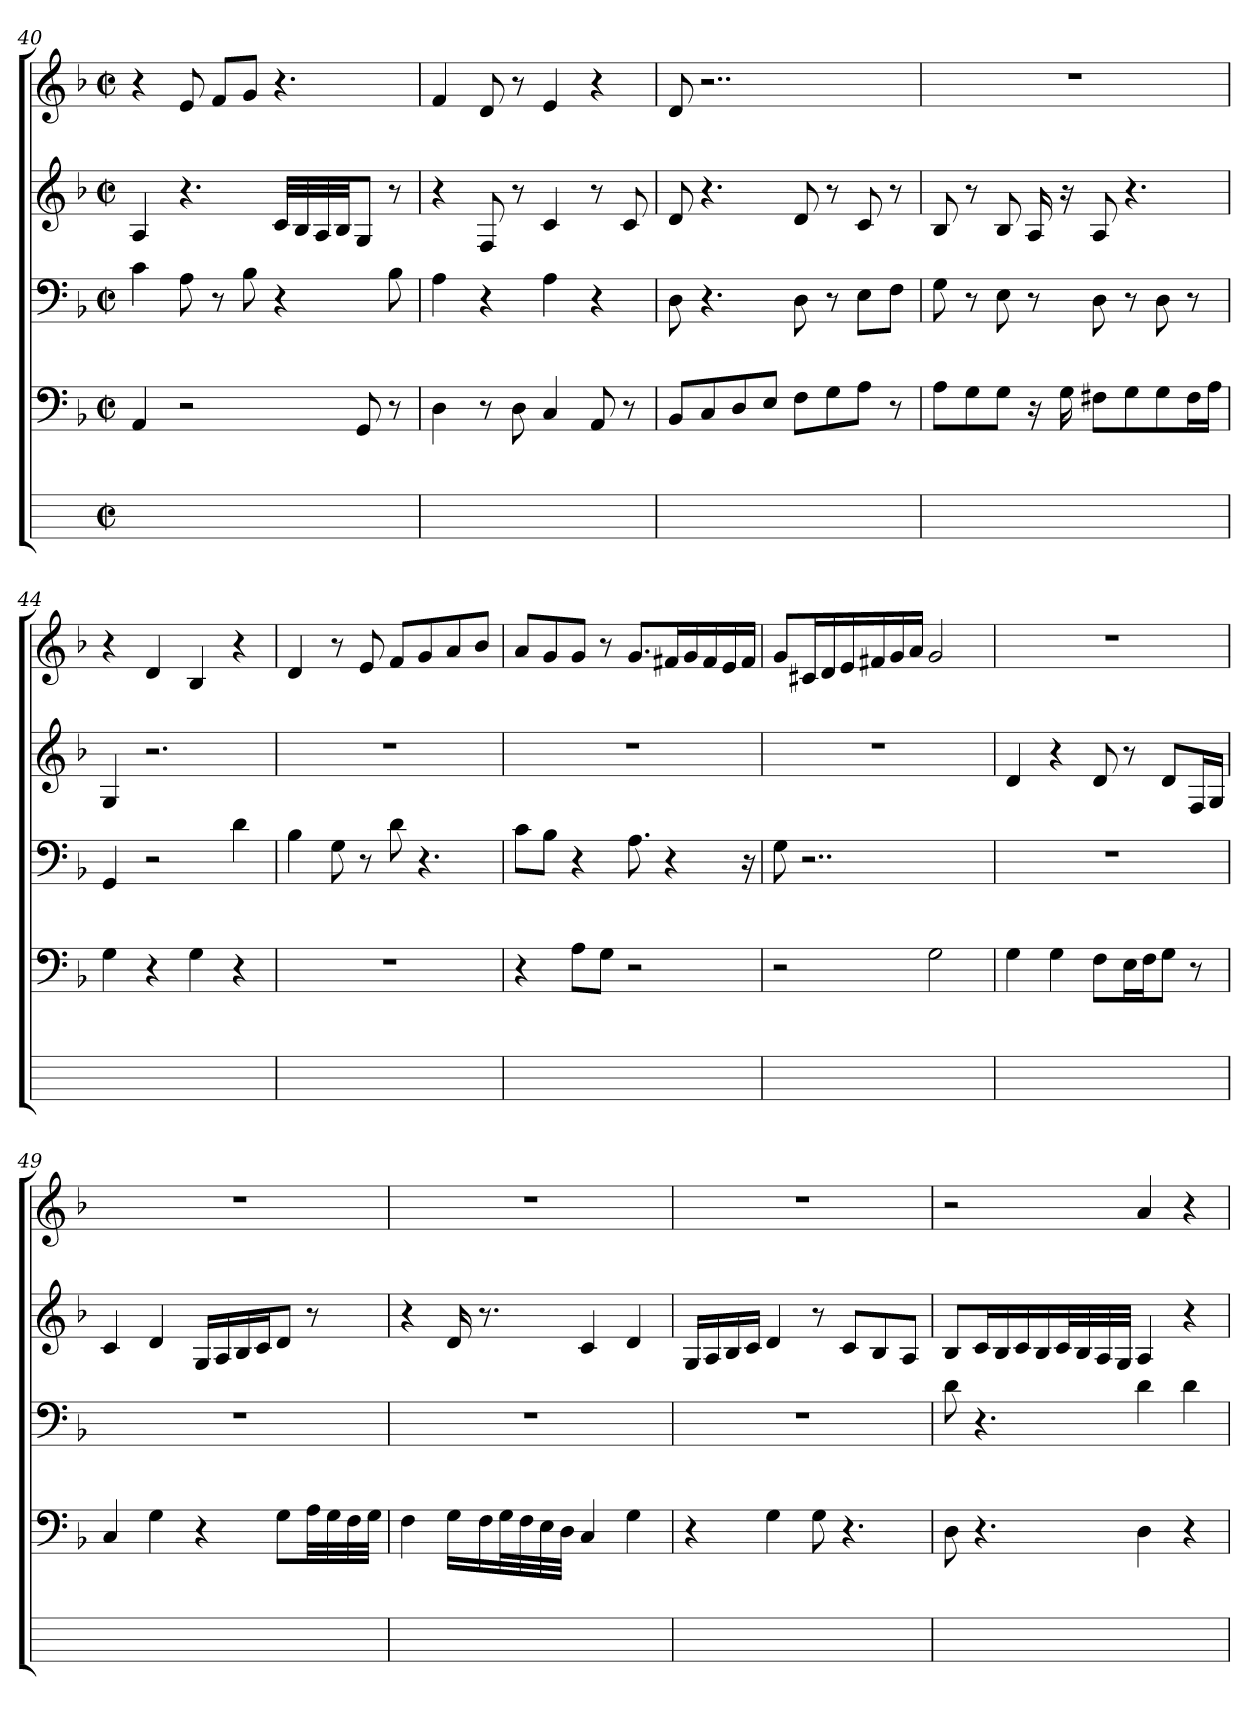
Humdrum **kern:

**kern	**kern	**kern	**kern	**kern
*part5	*part4	*part3	*part2	*part1
*staff5	*staff4	*staff3	*staff2	*staff1
*	*clefF4	*clefF4	*clefG2	*clefG2
*	*k[b-]	*k[b-]	*k[b-]	*k[b-]
*	*F:	*F:	*F:	*F:
*M2/2	*M2/2	*M2/2	*M2/2	*M2/2
*met(c|)	*met(c|)	*met(c|)	*met(c|)	*met(c|)
=40	=40	=40	=40	=40
1ryy	4AA	4c	4A	4r
.	2r	8A	4.r	8e
.	.	8r	.	8fiL
.	.	8B-	.	8gJ
.	.	4r	32cjLLL	4.r
.	.	.	32B-j	.
.	.	.	32Aj	.
.	.	.	32B-jJJ	.
.	8GG	.	8GiJ	.
.	8r	8B-Z	8r	.
=41	=41	=41	=41	=41
1ryy	4D	4A	4r	4f
.	8r	4r	8F	8d
.	8D	.	8r	8r
.	4C	4AZ	4c	4e
.	8AA	4r	8r	4r
.	8r	.	8c	.
=42	=42	=42	=42	=42
1ryy	8BB-L	8D	8d	8d
.	8C	4.r	4.r	2..r
.	8D	.	.	.
.	8EJ	.	.	.
.	8FL	8DZ	8dZ	.
.	8G	8r	8r	.
.	8AJ	8EL	8c	.
.	8r	8FJ	8r	.
=43	=43	=43	=43	=43
1ryy	8AZL	8G	8B-	1r
.	8G	8r	8r	.
.	8GJ	8E	8B-Z	.
.	16r	8r	16Ai	.
.	16Gj	.	16r	.
.	8F#XiL	8D	8A	.
.	8GZ	8r	4.r	.
.	8GZ	8DZ	.	.
.	16F#jL	8r	.	.
.	16AjJJ	.	.	.
=44	=44	=44	=44	=44
1ryy	4G	4GGi	4G	4r
.	4r	2r	2.r	4d
.	4GZ	.	.	4B-
.	4r	4d	.	4r
=45	=45	=45	=45	=45
1ryy	1r	4B-	1r	4d
.	.	8G	.	8r
.	.	8r	.	8e
.	.	8d	.	8fL
.	.	4.r	.	8g
.	.	.	.	8a
.	.	.	.	8b-iJ
=46	=46	=46	=46	=46
1ryy	4r	8cL	1r	8aZL
.	.	8B-iJ	.	8g
.	8AiL	4r	.	8gJ
.	8GZJ	.	.	8r
.	2r	8.A	.	8.gZL
.	.	4r	.	16f#XjL
.	.	.	.	16gZ
.	.	.	.	16f#j
.	.	.	.	16ej
.	.	16r	.	16f#jJJ
=47	=47	=47	=47	=47
1ryy	2r	8G	1r	8gL
.	.	2..r	.	16c#XjL
.	.	.	.	16dj
.	.	.	.	16ej
.	.	.	.	16f#Xj
.	.	.	.	16gj
.	.	.	.	16ajJJ
.	2G	.	.	2gZ
=48	=48	=48	=48	=48
1ryy	4GZ	1r	4d	1r
.	4G	.	4r	.
.	8FL	.	8dZ	.
.	16EjL	.	8r	.
.	16FjJ	.	.	.
.	8GJ	.	8dL	.
.	8r	.	16FjL	.
.	.	.	16GjJJ	.
=49	=49	=49	=49	=49
1ryy	4C	1r	4c	1r
.	4G	.	4d	.
.	4r	.	16GLL	.
.	.	.	16Aj	.
.	.	.	16B-j	.
.	.	.	16cjJ	.
.	8GL	.	8dJ	.
.	32AjLL	.	8r	.
.	32Gj	.	.	.
.	32Fj	.	.	.
.	32GjJJJ	.	.	.
=50	=50	=50	=50	=50
1ryy	4F	1r	4r	1r
.	16GLL	.	16d	.
.	16Fj	.	8.r	.
.	32GjL	.	.	.
.	32Fj	.	.	.
.	32Ej	.	.	.
.	32DjJJJ	.	.	.
.	4C	.	4c	.
.	4G	.	4d	.
=51	=51	=51	=51	=51
1ryy	4r	1r	16GLL	1r
.	.	.	16Aj	.
.	.	.	16B-j	.
.	.	.	16cjJJ	.
.	4G	.	4d	.
.	8G	.	8r	.
.	4.r	.	8cL	.
.	.	.	8B-	.
.	.	.	8AJ	.
=52	=52	=52	=52	=52
1ryy	8D	8d	8B-L	2r
.	4.r	4.r	16cjL	.
.	.	.	16B-j	.
.	.	.	16cj	.
.	.	.	16B-j	.
.	.	.	32cjL	.
.	.	.	32B-j	.
.	.	.	32Aj	.
.	.	.	32GjJJJ	.
.	4DZ	4dZ	4A	4a
.	4r	4d	4r	4r
=	=	=	=	=
*-	*-	*-	*-	*-
